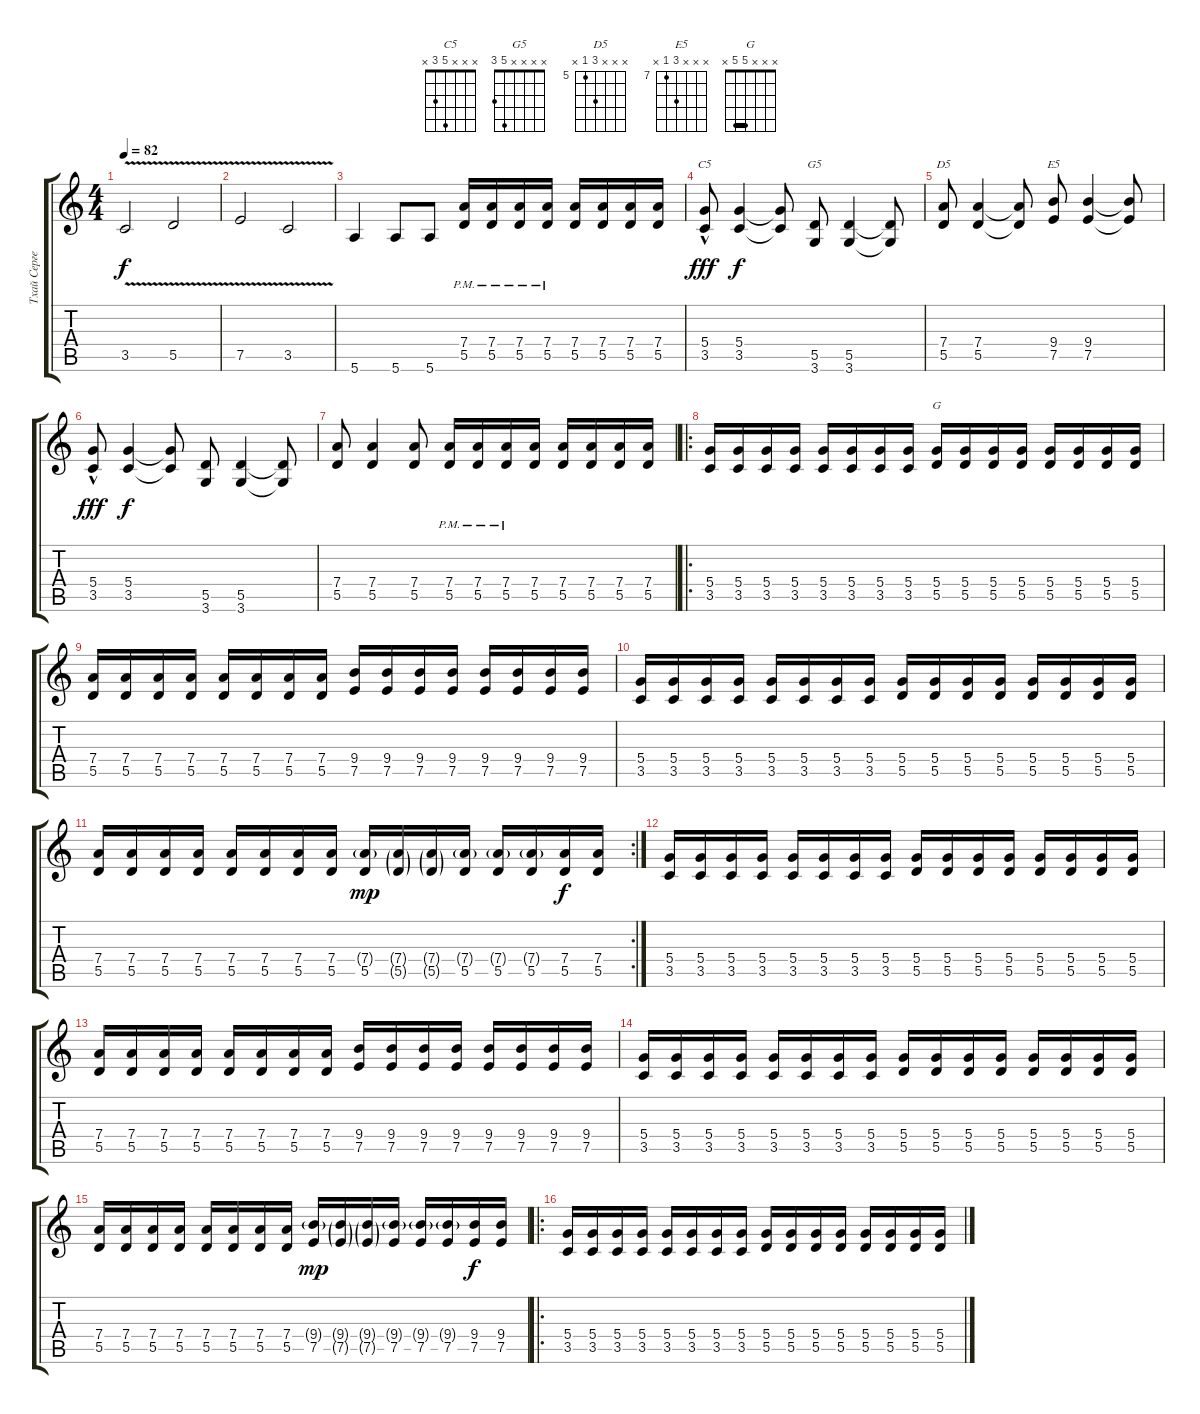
\track ("Тхай Сергей" "Тхай Серге") {instrument overdrivenguitar}
\staff {score tabs}
\tuning (E4 B3 G3 D3 A2 E2) {hide}
\chord ("C5" x x x 5 3 x)
\chord ("G5" x x x x 5 3)
\chord ("D5" x x x 7 5 x) {firstfret 5}
\chord ("E5" x x x 9 7 x) {firstfret 7}
\chord ("G" x x x 5 5 x) {barre 5}
\ts (4 4)
\tempo 82
\clef g2
\ks c
3.5{v}.2{dy f} 5.5{v}.2 |
7.5{v}.2 3.5{v}.2 |
5.6.4 5.6.8 5.6.8 (7.4{pm} 5.5{pm}).16 (7.4{pm} 5.5{pm}).16 (7.4{pm} 5.5{pm}).16 (7.4{pm} 5.5).16 (7.4 5.5).16 (7.4 5.5).16 (7.4 5.5).16 (7.4 5.5).16 |
(5.4{hac} 3.5{hac}).8{ch "C5" dy fff} (5.4 3.5).4{dy f} (5.4{t} 3.5{t}).8 (5.5 3.6).8{ch "G5"} (5.5 3.6).4 (5.5{t} 3.6{t}).8 |
(7.4 5.5).8{ch "D5"} (7.4 5.5).4 (7.4{t} 5.5{t}).8 (9.4 7.5).8{ch "E5"} (9.4 7.5).4 (9.4{t} 7.5{t}).8 |
(5.4{hac} 3.5{hac}).8{dy fff} (5.4 3.5).4{dy f} (5.4{t} 3.5{t}).8 (5.5 3.6).8 (5.5 3.6).4 (5.5{t} 3.6{t}).8 |
(7.4 5.5).8 (7.4 5.5).4 (7.4 5.5).8 (7.4{pm} 5.5{pm}).16 (7.4{pm} 5.5{pm}).16 (7.4{pm} 5.5).16 (7.4 5.5).16 (7.4 5.5).16 (7.4 5.5).16 (7.4 5.5).16 (7.4 5.5).16 |
\ro
(5.4 3.5).16 (5.4 3.5).16 (5.4 3.5).16 (5.4 3.5).16 (5.4 3.5).16 (5.4 3.5).16 (5.4 3.5).16 (5.4 3.5).16 (5.4 5.5).16{ch "G"} (5.4 5.5).16 (5.4 5.5).16 (5.4 5.5).16 (5.4 5.5).16 (5.4 5.5).16 (5.4 5.5).16 (5.4 5.5).16 |
(7.4 5.5).16 (7.4 5.5).16 (7.4 5.5).16 (7.4 5.5).16 (7.4 5.5).16 (7.4 5.5).16 (7.4 5.5).16 (7.4 5.5).16 (9.4 7.5).16 (9.4 7.5).16 (9.4 7.5).16 (9.4 7.5).16 (9.4 7.5).16 (9.4 7.5).16 (9.4 7.5).16 (9.4 7.5).16 |
(5.4 3.5).16 (5.4 3.5).16 (5.4 3.5).16 (5.4 3.5).16 (5.4 3.5).16 (5.4 3.5).16 (5.4 3.5).16 (5.4 3.5).16 (5.4 5.5).16 (5.4 5.5).16 (5.4 5.5).16 (5.4 5.5).16 (5.4 5.5).16 (5.4 5.5).16 (5.4 5.5).16 (5.4 5.5).16 |
\rc 2
(7.4 5.5).16 (7.4 5.5).16 (7.4 5.5).16 (7.4 5.5).16 (7.4 5.5).16 (7.4 5.5).16 (7.4 5.5).16 (7.4 5.5).16 (7.4{g} 5.5).16{dy mp} (7.4{g} 5.5{g}).16 (7.4{g} 5.5{g}).16 (7.4{g} 5.5).16 (7.4{g} 5.5).16 (7.4{g} 5.5).16 (7.4 5.5).16{dy f} (7.4 5.5).16 |
(5.4 3.5).16 (5.4 3.5).16 (5.4 3.5).16 (5.4 3.5).16 (5.4 3.5).16 (5.4 3.5).16 (5.4 3.5).16 (5.4 3.5).16 (5.4 5.5).16 (5.4 5.5).16 (5.4 5.5).16 (5.4 5.5).16 (5.4 5.5).16 (5.4 5.5).16 (5.4 5.5).16 (5.4 5.5).16 |
(7.4 5.5).16 (7.4 5.5).16 (7.4 5.5).16 (7.4 5.5).16 (7.4 5.5).16 (7.4 5.5).16 (7.4 5.5).16 (7.4 5.5).16 (9.4 7.5).16 (9.4 7.5).16 (9.4 7.5).16 (9.4 7.5).16 (9.4 7.5).16 (9.4 7.5).16 (9.4 7.5).16 (9.4 7.5).16 |
(5.4 3.5).16 (5.4 3.5).16 (5.4 3.5).16 (5.4 3.5).16 (5.4 3.5).16 (5.4 3.5).16 (5.4 3.5).16 (5.4 3.5).16 (5.4 5.5).16 (5.4 5.5).16 (5.4 5.5).16 (5.4 5.5).16 (5.4 5.5).16 (5.4 5.5).16 (5.4 5.5).16 (5.4 5.5).16 |
(7.4 5.5).16 (7.4 5.5).16 (7.4 5.5).16 (7.4 5.5).16 (7.4 5.5).16 (7.4 5.5).16 (7.4 5.5).16 (7.4 5.5).16 (9.4{g} 7.5).16{dy mp} (9.4{g} 7.5{g}).16 (9.4{g} 7.5{g}).16 (9.4{g} 7.5).16 (9.4{g} 7.5).16 (9.4{g} 7.5).16 (9.4 7.5).16{dy f} (9.4 7.5).16 |
\ro
(5.4 3.5).16 (5.4 3.5).16 (5.4 3.5).16 (5.4 3.5).16 (5.4 3.5).16 (5.4 3.5).16 (5.4 3.5).16 (5.4 3.5).16 (5.4 5.5).16 (5.4 5.5).16 (5.4 5.5).16 (5.4 5.5).16 (5.4 5.5).16 (5.4 5.5).16 (5.4 5.5).16 (5.4 5.5).16
